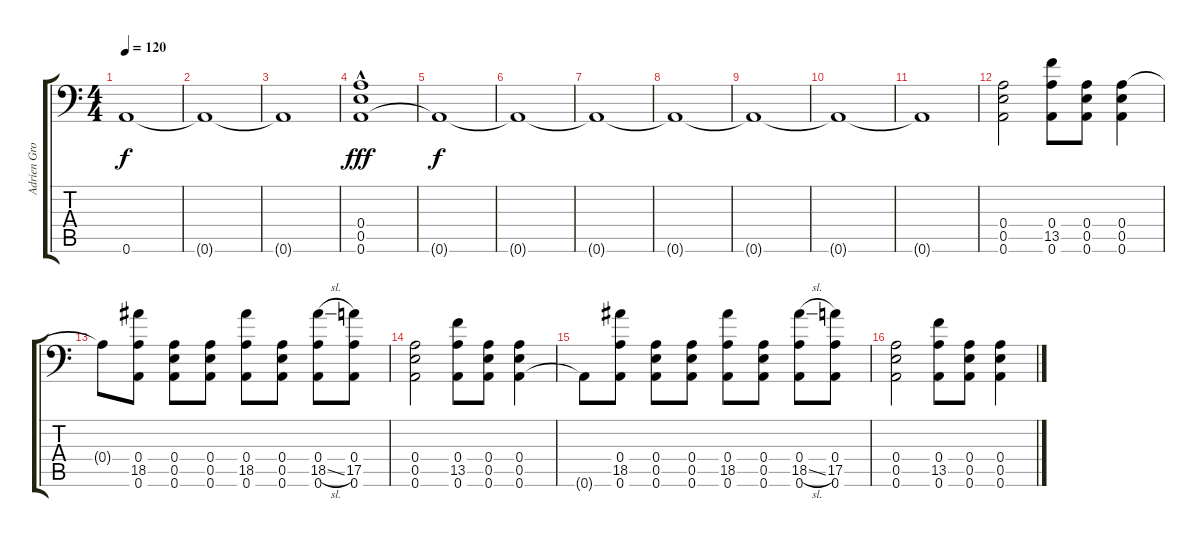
\track ("Adrien Grousset" "Adrien Gro") {instrument electricguitarjazz}
\staff {score tabs}
\tuning (B3 Gb3 D3 A2 E2 A1) {hide}
\ts (4 4)
\tempo 120
\clef f4
\ks c
0.6{t}.1{dy f} |
0.6{t}.1 |
0.6{t}.1 |
(0.4{hac} 0.5{hac} 0.6{hac}).1{dy fff} |
0.6{t}.1{dy f} |
0.6{t}.1 |
0.6{t}.1 |
0.6{t}.1 |
0.6{t}.1 |
0.6{t}.1 |
0.6{t}.1 |
(0.4 0.5 0.6).2 (0.4 13.5 0.6).8 (0.4 0.5 0.6).8 (0.4 0.5 0.6).4 |
0.4{t}.8 (0.4 18.5 0.6).8 (0.4 0.5 0.6).8 (0.4 0.5 0.6).8 (0.4 18.5 0.6).8 (0.4 0.5 0.6).8 (0.4 18.5{sl} 0.6).8 (0.4 17.5 0.6).8 |
(0.4 0.5 0.6).2 (0.4 13.5 0.6).8 (0.4 0.5 0.6).8 (0.4 0.5 0.6).4 |
0.6{t}.8 (0.4 18.5 0.6).8 (0.4 0.5 0.6).8 (0.4 0.5 0.6).8 (0.4 18.5 0.6).8 (0.4 0.5 0.6).8 (0.4 18.5{sl} 0.6).8 (0.4 17.5 0.6).8 |
(0.4 0.5 0.6).2 (0.4 13.5 0.6).8 (0.4 0.5 0.6).8 (0.4 0.5 0.6).4
